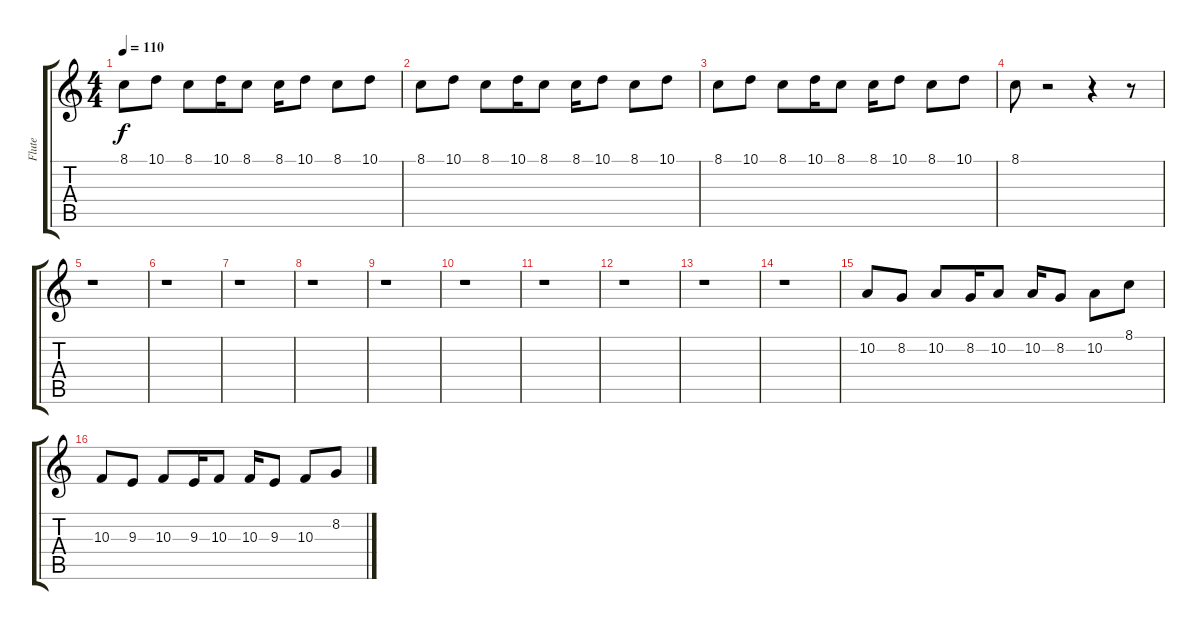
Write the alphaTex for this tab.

\track ("Flute" "Flute") {instrument brasssection}
\staff {score tabs}
\tuning (E4 B3 G3 D3 A2 E2) {hide}
\ts (4 4)
\tempo 110
\clef g2
\ks c
8.1.8{dy f} 10.1.8 8.1.8 10.1.16 8.1.8 8.1.16 10.1.8 8.1.8 10.1.8 |
8.1.8 10.1.8 8.1.8 10.1.16 8.1.8 8.1.16 10.1.8 8.1.8 10.1.8 |
8.1.8 10.1.8 8.1.8 10.1.16 8.1.8 8.1.16 10.1.8 8.1.8 10.1.8 |
8.1.8 r.2 r.4 r.8 |
r.1 |
r.1 |
r.1 |
r.1 |
r.1 |
r.1 |
r.1 |
r.1 |
r.1 |
r.1 |
10.2.8 8.2.8 10.2.8 8.2.16 10.2.8 10.2.16 8.2.8 10.2.8 8.1.8 |
10.3.8 9.3.8 10.3.8 9.3.16 10.3.8 10.3.16 9.3.8 10.3.8 8.2.8
